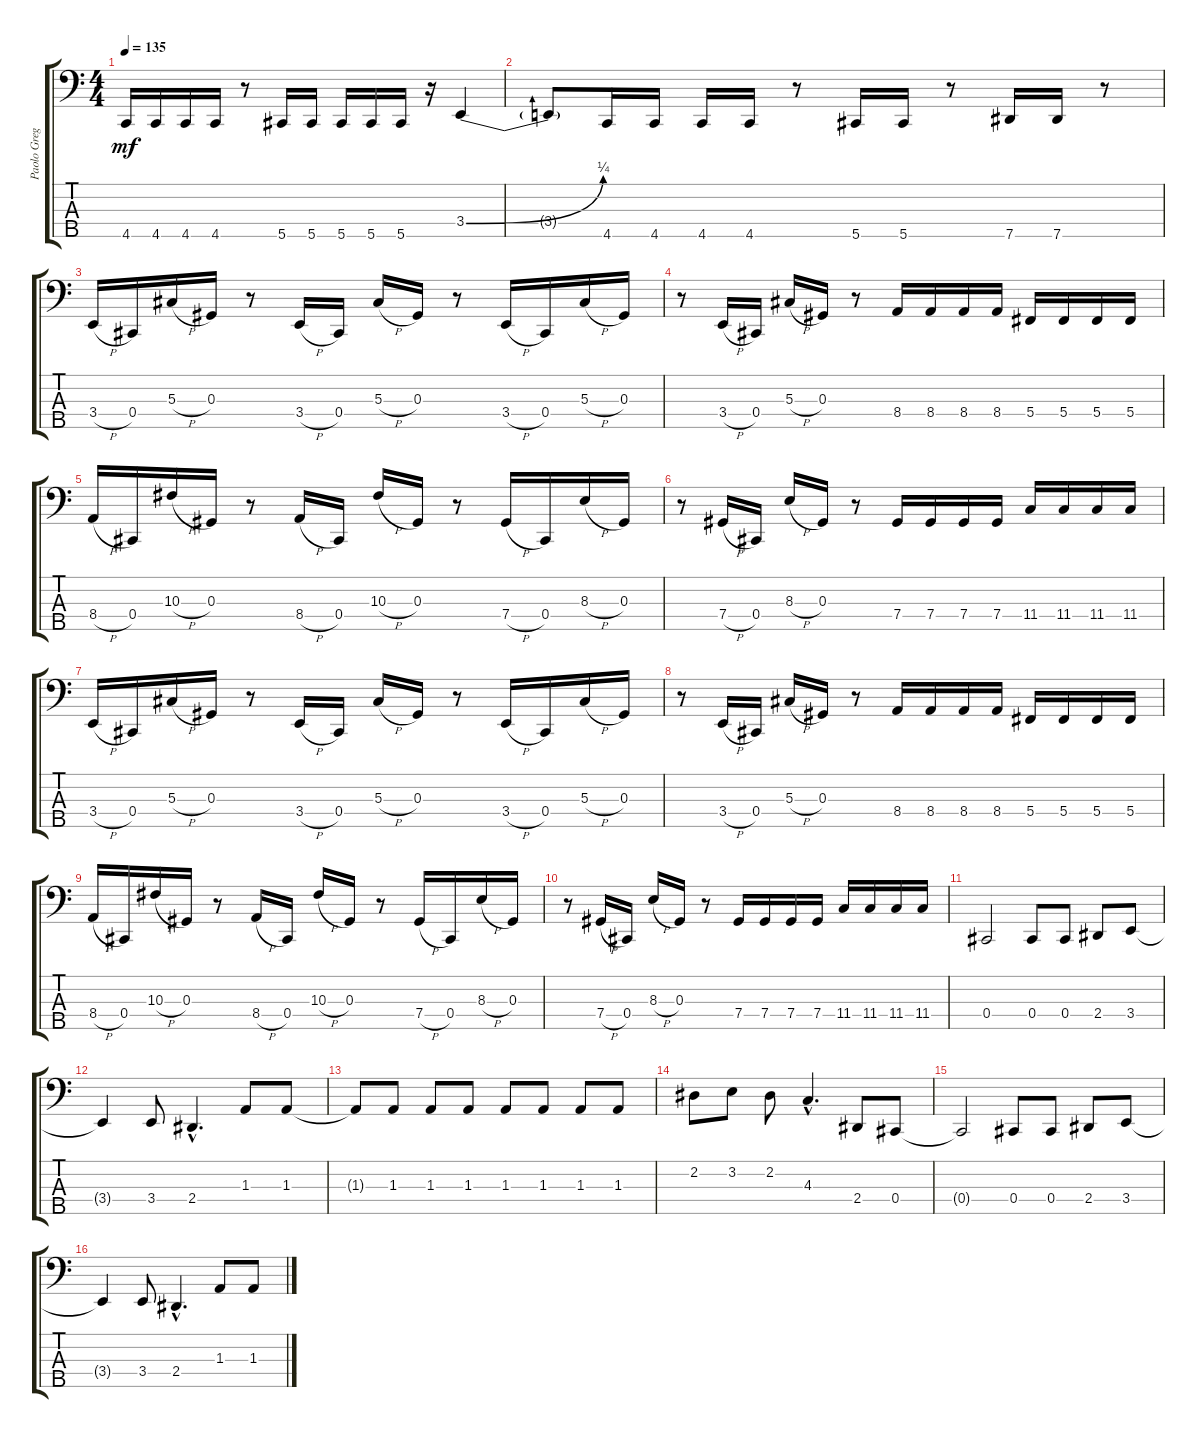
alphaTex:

\track ("Paolo Gregoletto" "Paolo Greg") {instrument electricbassfinger}
\staff {score tabs}
\tuning (Gb2 Db2 Ab1 Db1 Ab0) {hide}
\ts (4 4)
\tempo 135
\clef f4
\ks c
4.5.16{dy mf} 4.5.16 4.5.16 4.5.16 r.8 5.5.16 5.5.16 5.5.16 5.5.16 5.5.16 r.16 3.4{be (bend 0 0 60 1)}.4 |
3.4{t}.8 4.5.16 4.5.16 4.5.16 4.5.16 r.8 5.5.16 5.5.16 r.8 7.5.16 7.5.16 r.8 |
3.4{h}.16 0.4.16 5.3{h}.16 0.3.16 r.8 3.4{h}.16 0.4.16 5.3{h}.16 0.3.16 r.8 3.4{h}.16 0.4.16 5.3{h}.16 0.3.16 |
r.8 3.4{h}.16 0.4.16 5.3{h}.16 0.3.16 r.8 8.4.16 8.4.16 8.4.16 8.4.16 5.4.16 5.4.16 5.4.16 5.4.16 |
8.4{h}.16 0.4.16 10.3{h}.16 0.3.16 r.8 8.4{h}.16 0.4.16 10.3{h}.16 0.3.16 r.8 7.4{h}.16 0.4.16 8.3{h}.16 0.3.16 |
r.8 7.4{h}.16 0.4.16 8.3{h}.16 0.3.16 r.8 7.4.16 7.4.16 7.4.16 7.4.16 11.4.16 11.4.16 11.4.16 11.4.16 |
3.4{h}.16 0.4.16 5.3{h}.16 0.3.16 r.8 3.4{h}.16 0.4.16 5.3{h}.16 0.3.16 r.8 3.4{h}.16 0.4.16 5.3{h}.16 0.3.16 |
r.8 3.4{h}.16 0.4.16 5.3{h}.16 0.3.16 r.8 8.4.16 8.4.16 8.4.16 8.4.16 5.4.16 5.4.16 5.4.16 5.4.16 |
8.4{h}.16 0.4.16 10.3{h}.16 0.3.16 r.8 8.4{h}.16 0.4.16 10.3{h}.16 0.3.16 r.8 7.4{h}.16 0.4.16 8.3{h}.16 0.3.16 |
r.8 7.4{h}.16 0.4.16 8.3{h}.16 0.3.16 r.8 7.4.16 7.4.16 7.4.16 7.4.16 11.4.16 11.4.16 11.4.16 11.4.16 |
0.4.2 0.4.8 0.4.8 2.4.8 3.4.8 |
3.4{t}.4 3.4.8 2.4{hac}.4{d} 1.3.8 1.3.8 |
1.3{t}.8 1.3.8 1.3.8 1.3.8 1.3.8 1.3.8 1.3.8 1.3.8 |
2.2.8 3.2.8 2.2.8 4.3{hac}.4{d} 2.4.8 0.4.8 |
0.4{t}.2 0.4.8 0.4.8 2.4.8 3.4.8 |
3.4{t}.4 3.4.8 2.4{hac}.4{d} 1.3.8 1.3.8
